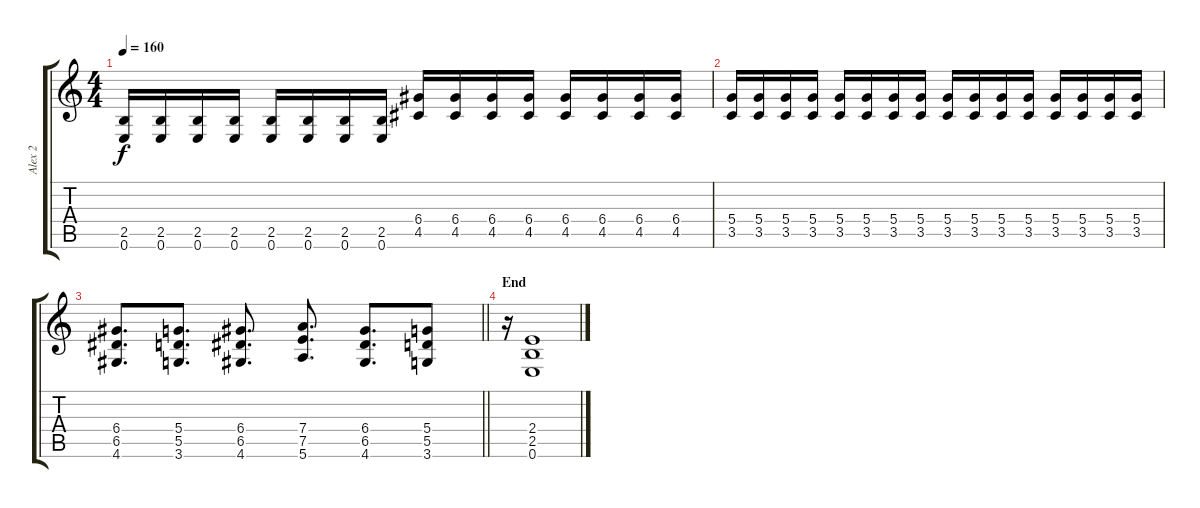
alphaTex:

\track ("Alex 2" "Alex 2") {instrument overdrivenguitar}
\staff {score tabs}
\tuning (E4 B3 G3 D3 A2 E2) {hide}
\ts (4 4)
\tempo 160
\clef g2
\ks c
(2.5 0.6).16{dy f} (2.5 0.6).16 (2.5 0.6).16 (2.5 0.6).16 (2.5 0.6).16 (2.5 0.6).16 (2.5 0.6).16 (2.5 0.6).16 (6.4 4.5).16 (6.4 4.5).16 (6.4 4.5).16 (6.4 4.5).16 (6.4 4.5).16 (6.4 4.5).16 (6.4 4.5).16 (6.4 4.5).16 |
(5.4 3.5).16 (5.4 3.5).16 (5.4 3.5).16 (5.4 3.5).16 (5.4 3.5).16 (5.4 3.5).16 (5.4 3.5).16 (5.4 3.5).16 (5.4 3.5).16 (5.4 3.5).16 (5.4 3.5).16 (5.4 3.5).16 (5.4 3.5).16 (5.4 3.5).16 (5.4 3.5).16 (5.4 3.5).16 |
\barLineRight lightlight
(6.4 6.5 4.6).8{d} (5.4 5.5 3.6).8{d} (6.4 6.5 4.6).8{d} (7.4 7.5 5.6).8{d} (6.4 6.5 4.6).8{d} (5.4 5.5 3.6).8 |
\section ("" "End")
r.16 (2.4 2.5 0.6).1
